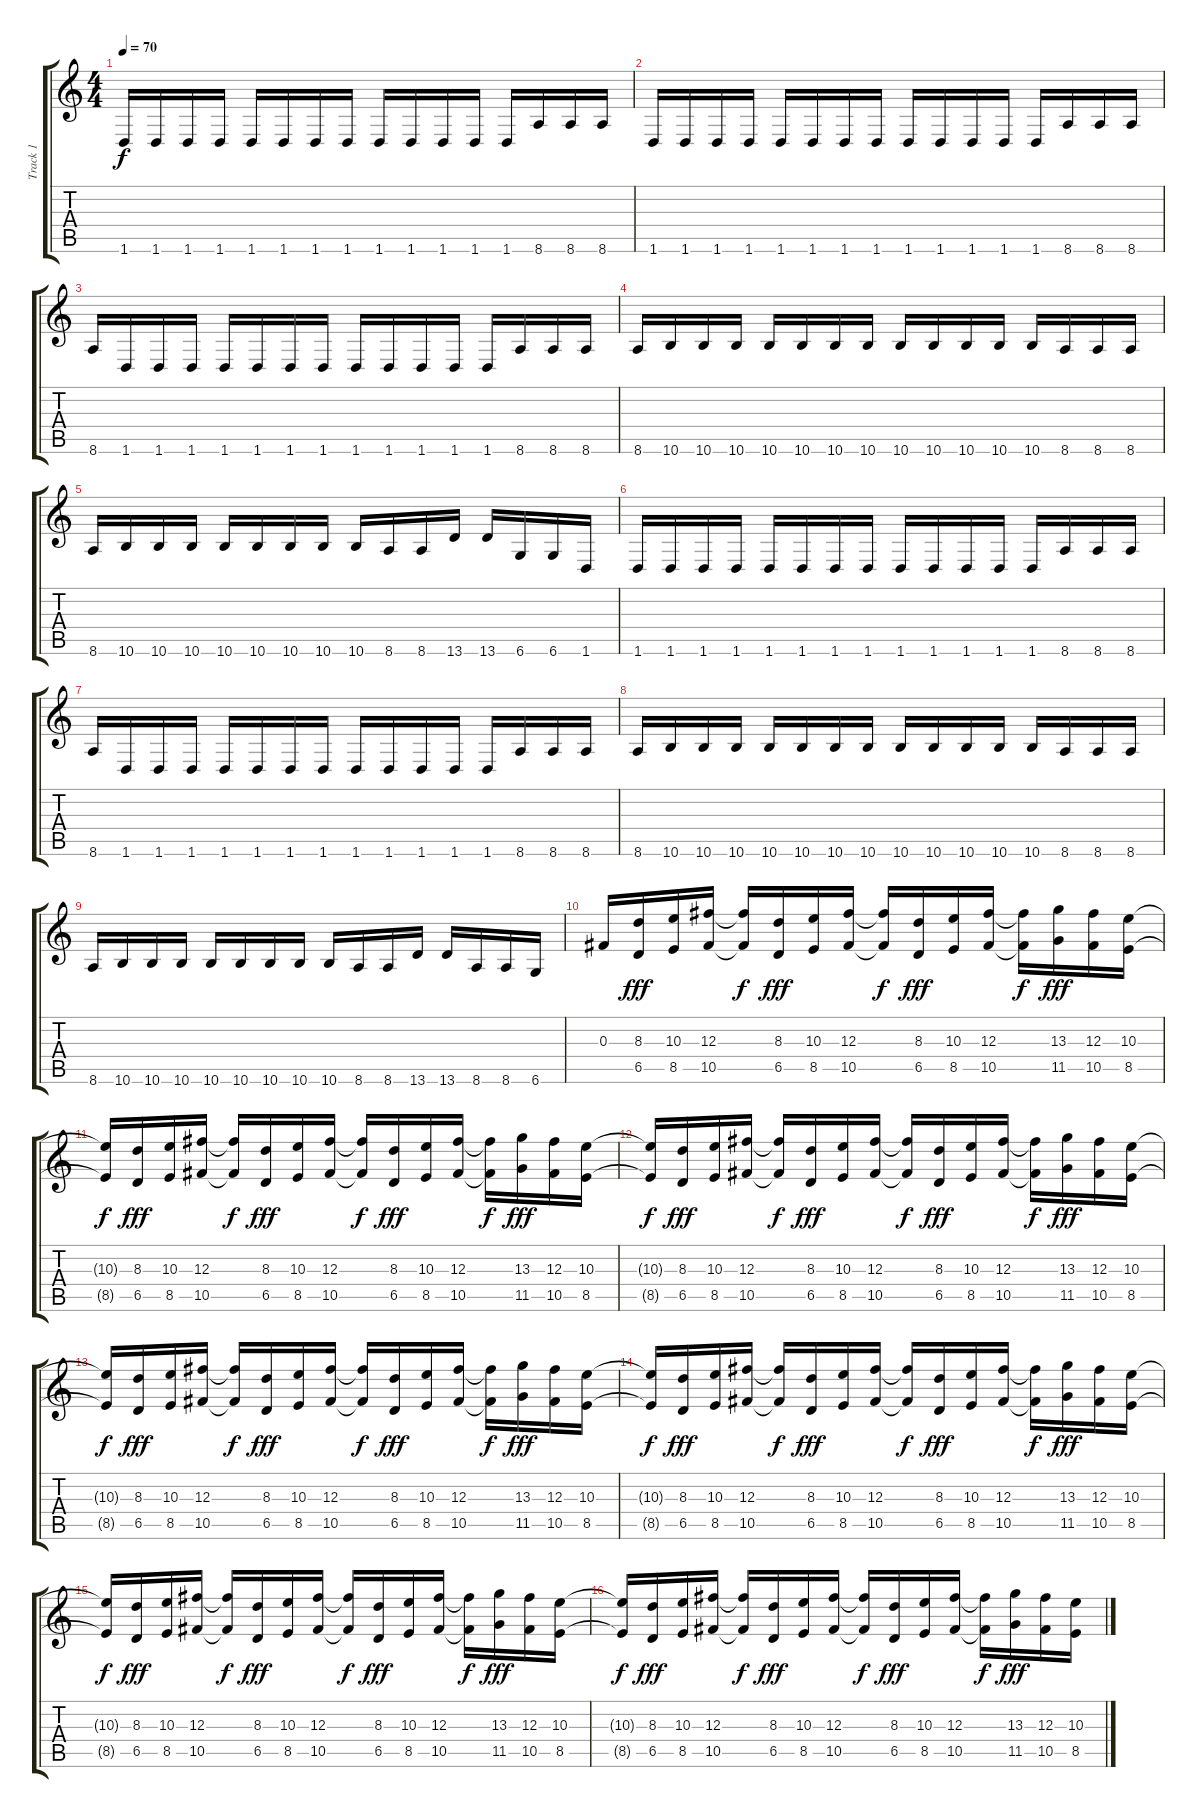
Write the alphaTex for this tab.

\track ("Track 1" "Track 1") {instrument distortionguitar}
\staff {score tabs}
\tuning (Eb4 Bb3 Gb3 Db3 Ab2 Db2) {hide}
\ts (4 4)
\tempo 70
\clef g2
\ks c
1.6.16{dy f} 1.6.16 1.6.16 1.6.16 1.6.16 1.6.16 1.6.16 1.6.16 1.6.16 1.6.16 1.6.16 1.6.16 1.6.16 8.6.16 8.6.16 8.6.16 |
1.6.16 1.6.16 1.6.16 1.6.16 1.6.16 1.6.16 1.6.16 1.6.16 1.6.16 1.6.16 1.6.16 1.6.16 1.6.16 8.6.16 8.6.16 8.6.16 |
8.6.16 1.6.16 1.6.16 1.6.16 1.6.16 1.6.16 1.6.16 1.6.16 1.6.16 1.6.16 1.6.16 1.6.16 1.6.16 8.6.16 8.6.16 8.6.16 |
8.6.16 10.6.16 10.6.16 10.6.16 10.6.16 10.6.16 10.6.16 10.6.16 10.6.16 10.6.16 10.6.16 10.6.16 10.6.16 8.6.16 8.6.16 8.6.16 |
8.6.16 10.6.16 10.6.16 10.6.16 10.6.16 10.6.16 10.6.16 10.6.16 10.6.16 8.6.16 8.6.16 13.6.16 13.6.16 6.6.16 6.6.16 1.6.16 |
1.6.16 1.6.16 1.6.16 1.6.16 1.6.16 1.6.16 1.6.16 1.6.16 1.6.16 1.6.16 1.6.16 1.6.16 1.6.16 8.6.16 8.6.16 8.6.16 |
8.6.16 1.6.16 1.6.16 1.6.16 1.6.16 1.6.16 1.6.16 1.6.16 1.6.16 1.6.16 1.6.16 1.6.16 1.6.16 8.6.16 8.6.16 8.6.16 |
8.6.16 10.6.16 10.6.16 10.6.16 10.6.16 10.6.16 10.6.16 10.6.16 10.6.16 10.6.16 10.6.16 10.6.16 10.6.16 8.6.16 8.6.16 8.6.16 |
8.6.16 10.6.16 10.6.16 10.6.16 10.6.16 10.6.16 10.6.16 10.6.16 10.6.16 8.6.16 8.6.16 13.6.16 13.6.16 8.6.16 8.6.16 6.6.16 |
0.3.16 (8.3 6.5).16{dy fff} (10.3 8.5).16 (12.3 10.5).16 (12.3{t} 10.5{t}).16{dy f} (8.3 6.5).16{dy fff} (10.3 8.5).16 (12.3 10.5).16 (12.3{t} 10.5{t}).16{dy f} (8.3 6.5).16{dy fff} (10.3 8.5).16 (12.3 10.5).16 (12.3{t} 10.5{t}).16{dy f} (13.3 11.5).16{dy fff} (12.3 10.5).16 (10.3 8.5).16 |
(10.3{t} 8.5{t}).16{dy f} (8.3 6.5).16{dy fff} (10.3 8.5).16 (12.3 10.5).16 (12.3{t} 10.5{t}).16{dy f} (8.3 6.5).16{dy fff} (10.3 8.5).16 (12.3 10.5).16 (12.3{t} 10.5{t}).16{dy f} (8.3 6.5).16{dy fff} (10.3 8.5).16 (12.3 10.5).16 (12.3{t} 10.5{t}).16{dy f} (13.3 11.5).16{dy fff} (12.3 10.5).16 (10.3 8.5).16 |
(10.3{t} 8.5{t}).16{dy f} (8.3 6.5).16{dy fff} (10.3 8.5).16 (12.3 10.5).16 (12.3{t} 10.5{t}).16{dy f} (8.3 6.5).16{dy fff} (10.3 8.5).16 (12.3 10.5).16 (12.3{t} 10.5{t}).16{dy f} (8.3 6.5).16{dy fff} (10.3 8.5).16 (12.3 10.5).16 (12.3{t} 10.5{t}).16{dy f} (13.3 11.5).16{dy fff} (12.3 10.5).16 (10.3 8.5).16 |
(10.3{t} 8.5{t}).16{dy f} (8.3 6.5).16{dy fff} (10.3 8.5).16 (12.3 10.5).16 (12.3{t} 10.5{t}).16{dy f} (8.3 6.5).16{dy fff} (10.3 8.5).16 (12.3 10.5).16 (12.3{t} 10.5{t}).16{dy f} (8.3 6.5).16{dy fff} (10.3 8.5).16 (12.3 10.5).16 (12.3{t} 10.5{t}).16{dy f} (13.3 11.5).16{dy fff} (12.3 10.5).16 (10.3 8.5).16 |
(10.3{t} 8.5{t}).16{dy f} (8.3 6.5).16{dy fff} (10.3 8.5).16 (12.3 10.5).16 (12.3{t} 10.5{t}).16{dy f} (8.3 6.5).16{dy fff} (10.3 8.5).16 (12.3 10.5).16 (12.3{t} 10.5{t}).16{dy f} (8.3 6.5).16{dy fff} (10.3 8.5).16 (12.3 10.5).16 (12.3{t} 10.5{t}).16{dy f} (13.3 11.5).16{dy fff} (12.3 10.5).16 (10.3 8.5).16 |
(10.3{t} 8.5{t}).16{dy f} (8.3 6.5).16{dy fff} (10.3 8.5).16 (12.3 10.5).16 (12.3{t} 10.5{t}).16{dy f} (8.3 6.5).16{dy fff} (10.3 8.5).16 (12.3 10.5).16 (12.3{t} 10.5{t}).16{dy f} (8.3 6.5).16{dy fff} (10.3 8.5).16 (12.3 10.5).16 (12.3{t} 10.5{t}).16{dy f} (13.3 11.5).16{dy fff} (12.3 10.5).16 (10.3 8.5).16 |
(10.3{t} 8.5{t}).16{dy f} (8.3 6.5).16{dy fff} (10.3 8.5).16 (12.3 10.5).16 (12.3{t} 10.5{t}).16{dy f} (8.3 6.5).16{dy fff} (10.3 8.5).16 (12.3 10.5).16 (12.3{t} 10.5{t}).16{dy f} (8.3 6.5).16{dy fff} (10.3 8.5).16 (12.3 10.5).16 (12.3{t} 10.5{t}).16{dy f} (13.3 11.5).16{dy fff} (12.3 10.5).16 (10.3 8.5).16
